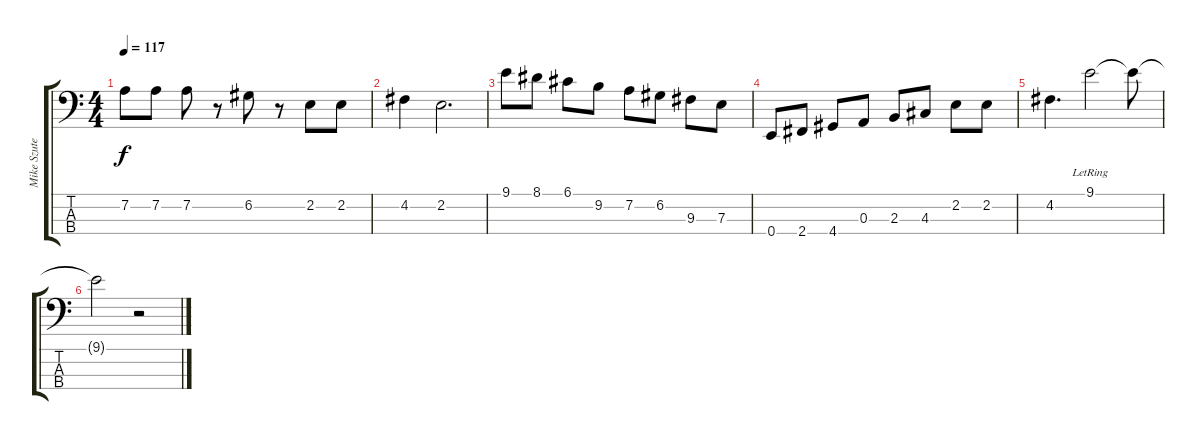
\track ("Mike Szuter - Bass" "Mike Szute") {instrument electricbasspick}
\staff {score tabs}
\tuning (G2 D2 A1 E1) {hide}
\ts (4 4)
\tempo 117
\clef f4
\ks c
7.2.8{dy f} 7.2.8 7.2.8 r.8 6.2.8 r.8 2.2.8 2.2.8 |
4.2.4 2.2.2{d} |
9.1.8 8.1.8 6.1.8 9.2.8 7.2.8 6.2.8 9.3.8 7.3.8 |
0.4.8 2.4.8 4.4.8 0.3.8 2.3.8 4.3.8 2.2.8 2.2.8 |
4.2.4{d} 9.1{lr}.2 9.1{t}.8 |
9.1{t}.2 r.2
